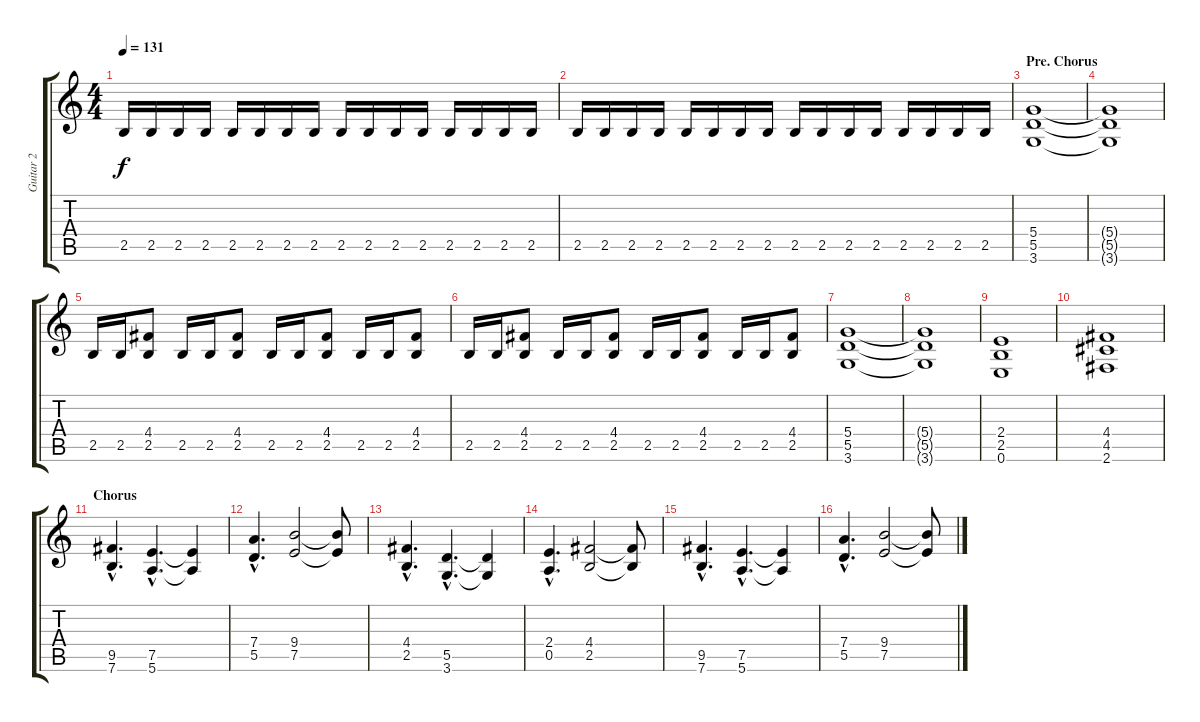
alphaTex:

\track ("Guitar 2" "Guitar 2") {instrument distortionguitar}
\staff {score tabs}
\tuning (E4 B3 G3 D3 A2 E2) {hide}
\ts (4 4)
\tempo 131
\clef g2
\ks c
2.5.16{dy f} 2.5.16 2.5.16 2.5.16 2.5.16 2.5.16 2.5.16 2.5.16 2.5.16 2.5.16 2.5.16 2.5.16 2.5.16 2.5.16 2.5.16 2.5.16 |
2.5.16 2.5.16 2.5.16 2.5.16 2.5.16 2.5.16 2.5.16 2.5.16 2.5.16 2.5.16 2.5.16 2.5.16 2.5.16 2.5.16 2.5.16 2.5.16 |
\section ("" "Pre. Chorus")
(5.4 5.5 3.6).1 |
(5.4{t} 5.5{t} 3.6{t}).1 |
2.5.16 2.5.16 (4.4 2.5).8 2.5.16 2.5.16 (4.4 2.5).8 2.5.16 2.5.16 (4.4 2.5).8 2.5.16 2.5.16 (4.4 2.5).8 |
2.5.16 2.5.16 (4.4 2.5).8 2.5.16 2.5.16 (4.4 2.5).8 2.5.16 2.5.16 (4.4 2.5).8 2.5.16 2.5.16 (4.4 2.5).8 |
(5.4 5.5 3.6).1 |
(5.4{t} 5.5{t} 3.6{t}).1 |
(2.4 2.5 0.6).1 |
(4.4 4.5 2.6).1 |
\section ("" "Chorus")
(9.5{hac} 7.6{hac}).4{d} (7.5{hac} 5.6{hac}).4{d} (7.5{t} 5.6{t}).4 |
(7.4{hac} 5.5{hac}).4{d} (9.4 7.5).2 (9.4{t} 7.5{t}).8 |
(4.4{hac} 2.5{hac}).4{d} (5.5{hac} 3.6{hac}).4{d} (5.5{t} 3.6{t}).4 |
(2.4{hac} 0.5{hac}).4{d} (4.4 2.5).2 (4.4{t} 2.5{t}).8 |
(9.5{hac} 7.6{hac}).4{d} (7.5{hac} 5.6{hac}).4{d} (7.5{t} 5.6{t}).4 |
(7.4{hac} 5.5{hac}).4{d} (9.4 7.5).2 (9.4{t} 7.5{t}).8
